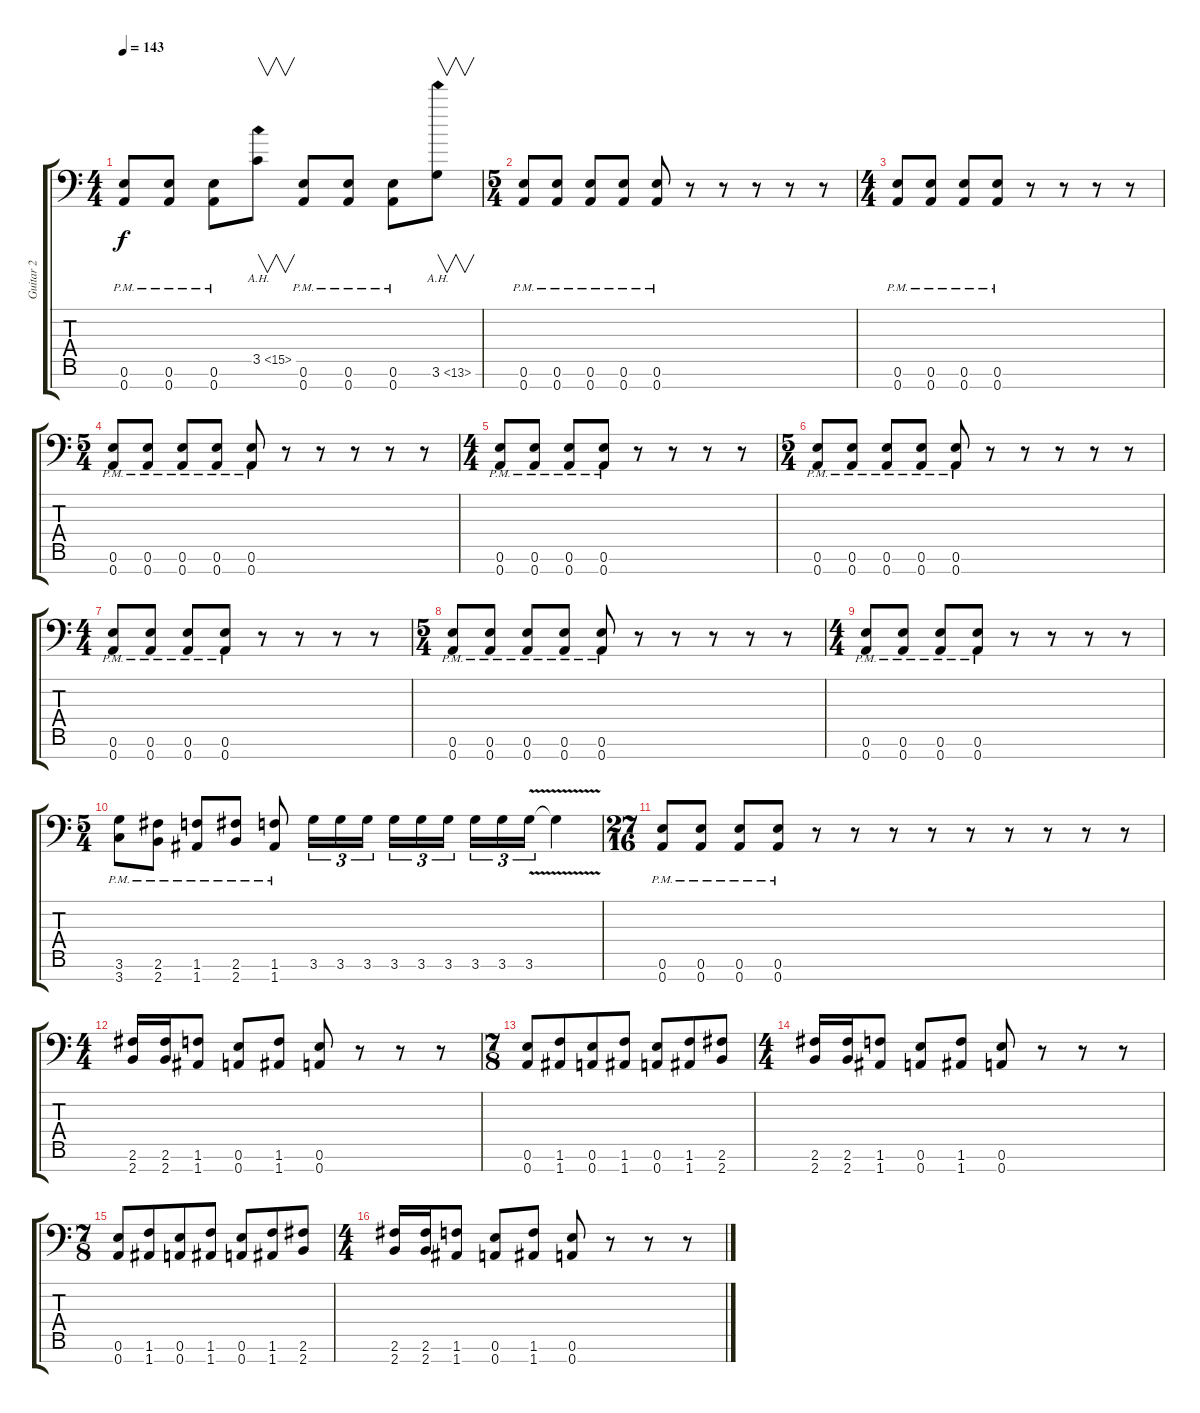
\track ("Guitar 2" "Guitar 2") {instrument distortionguitar}
\staff {score tabs}
\tuning (E4 B3 Gb3 D3 A2 E2 A1) {hide}
\ts (4 4)
\tempo 143
\clef f4
\ks c
(0.6{pm} 0.7{pm}).8{dy f} (0.6{pm} 0.7{pm}).8 (0.6{pm} 0.7{pm}).8 3.5{ah 12}.8{v} (0.6{pm} 0.7{pm}).8 (0.6{pm} 0.7{pm}).8 (0.6{pm} 0.7{pm}).8 3.6{ah 10}.8{v} |
\ts (5 4)
(0.6{pm} 0.7{pm}).8 (0.6{pm} 0.7{pm}).8 (0.6{pm} 0.7{pm}).8 (0.6{pm} 0.7{pm}).8 (0.6{pm} 0.7{pm}).8 r.8 r.8 r.8 r.8 r.8 |
\ts (4 4)
(0.6{pm} 0.7{pm}).8 (0.6{pm} 0.7{pm}).8 (0.6{pm} 0.7{pm}).8 (0.6{pm} 0.7{pm}).8 r.8 r.8 r.8 r.8 |
\ts (5 4)
(0.6{pm} 0.7{pm}).8 (0.6{pm} 0.7{pm}).8 (0.6{pm} 0.7{pm}).8 (0.6{pm} 0.7{pm}).8 (0.6{pm} 0.7{pm}).8 r.8 r.8 r.8 r.8 r.8 |
\ts (4 4)
(0.6{pm} 0.7{pm}).8 (0.6{pm} 0.7{pm}).8 (0.6{pm} 0.7{pm}).8 (0.6{pm} 0.7{pm}).8 r.8 r.8 r.8 r.8 |
\ts (5 4)
(0.6{pm} 0.7{pm}).8 (0.6{pm} 0.7{pm}).8 (0.6{pm} 0.7{pm}).8 (0.6{pm} 0.7{pm}).8 (0.6{pm} 0.7{pm}).8 r.8 r.8 r.8 r.8 r.8 |
\ts (4 4)
(0.6{pm} 0.7{pm}).8 (0.6{pm} 0.7{pm}).8 (0.6{pm} 0.7{pm}).8 (0.6{pm} 0.7{pm}).8 r.8 r.8 r.8 r.8 |
\ts (5 4)
(0.6{pm} 0.7{pm}).8 (0.6{pm} 0.7{pm}).8 (0.6{pm} 0.7{pm}).8 (0.6{pm} 0.7{pm}).8 (0.6{pm} 0.7{pm}).8 r.8 r.8 r.8 r.8 r.8 |
\ts (4 4)
(0.6{pm} 0.7{pm}).8 (0.6{pm} 0.7{pm}).8 (0.6{pm} 0.7{pm}).8 (0.6{pm} 0.7{pm}).8 r.8 r.8 r.8 r.8 |
\ts (5 4)
(3.6{pm} 3.7{pm}).8 (2.6{pm} 2.7{pm}).8 (1.6{pm} 1.7{pm}).8 (2.6{pm} 2.7{pm}).8 (1.6{pm} 1.7{pm}).8 3.6.16{tu (3 2)} 3.6.16{tu (3 2)} 3.6.16{tu (3 2)} 3.6.16{tu (3 2)} 3.6.16{tu (3 2)} 3.6.16{tu (3 2) beam splitsecondary} 3.6.16{tu (3 2)} 3.6.16{tu (3 2)} 3.6{v}.16{tu (3 2)} 3.6{t}.4 |
\ts (27 16)
(0.6{pm} 0.7{pm}).8 (0.6{pm} 0.7{pm}).8 (0.6{pm} 0.7{pm}).8 (0.6{pm} 0.7{pm}).8 r.8 r.8 r.8 r.8 r.8 r.8 r.8 r.8 r.8 |
\ts (4 4)
(2.6 2.7).16 (2.6 2.7).16 (1.6 1.7).8 (0.6 0.7).8 (1.6 1.7).8 (0.6 0.7).8 r.8 r.8 r.8 |
\ts (7 8)
(0.6 0.7).8 (1.6 1.7).8 (0.6 0.7).8 (1.6 1.7).8 (0.6 0.7).8 (1.6 1.7).8 (2.6 2.7).8 |
\ts (4 4)
(2.6 2.7).16 (2.6 2.7).16 (1.6 1.7).8 (0.6 0.7).8 (1.6 1.7).8 (0.6 0.7).8 r.8 r.8 r.8 |
\ts (7 8)
(0.6 0.7).8 (1.6 1.7).8 (0.6 0.7).8 (1.6 1.7).8 (0.6 0.7).8 (1.6 1.7).8 (2.6 2.7).8 |
\ts (4 4)
(2.6 2.7).16 (2.6 2.7).16 (1.6 1.7).8 (0.6 0.7).8 (1.6 1.7).8 (0.6 0.7).8 r.8 r.8 r.8
